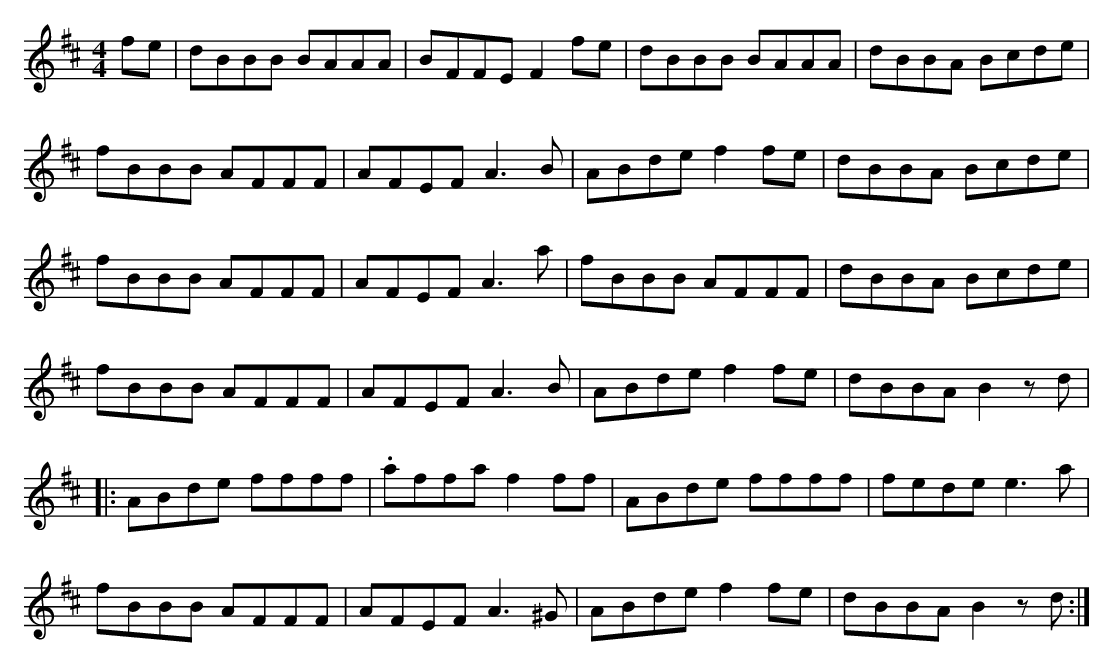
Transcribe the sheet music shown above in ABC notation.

X:1
M:4/4
K:Bmin
fe|dBBB BAAA|BFFE F2 fe|dBBB BAAA|dBBA Bcde|
fBBB AFFF|AFEF A3 B|ABde f2 fe|dBBA Bcde|
fBBB AFFF|AFEF A3 a|fBBB AFFF|dBBA Bcde|
fBBB AFFF|AFEF A3 B|ABde f2 fe|dBBA B2 z d|
|:ABde ffff|.affa f2 ff|ABde ffff|fede e3 a|
fBBB AFFF|AFEF A3 ^G|ABde f2 fe|dBBA B2 z d:|
